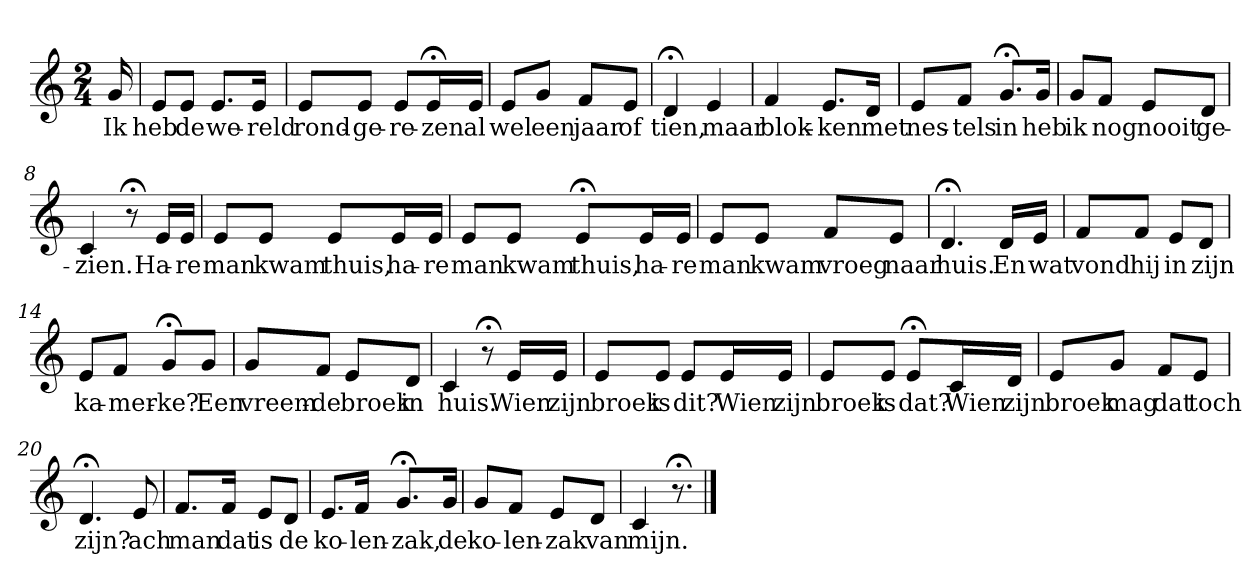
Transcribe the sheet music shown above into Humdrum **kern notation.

**kern	**text
*part1	*part1
*staff1	*staff1
*k[]	*
*C:	*
*M2/4	*
*MM120	*
=	=
16g	Ik
=1	=1
8eL	heb
8eJ	de
8.eL	we-
16eJk	-reld
=2	=2
8eL	rond-
8eJ	-ge-
8eL	-re-
16e;<L	-zen
16eJJ	al
=3	=3
8eL	wel
8gJ	een
8fL	jaar
8eJ	of
=4	=4
4d;<	tien,
4e	maar
=5	=5
4f	blok-
8.eL	-ken
16dJk	met
=6	=6
8eL	nes-
8fJ	-tels
8.g;<L	in
16gJk	heb
=7	=7
8gL	ik
8fJ	nog
8eL	nooit
8dJ	ge-
=8	=8
4c	-zien.
8r;<	.
16eLL	Ha-
16eJJ	-re
=9	=9
8eL	man
8eJ	kwam
8eL	thuis,
16eL	ha-
16eJJ	-re
=10	=10
8eL	man
8eJ	kwam
8e;<L	thuis,
16eL	ha-
16eJJ	-re
=11	=11
8eL	man
8eJ	kwam
8fL	vroeg
8eJ	naar
=12	=12
4.d;<	huis.
16dLL	En
16eJJ	wat
=13	=13
8fL	vond
8fJ	hij
8eL	in
8dJ	zijn
=14	=14
8eL	ka-
8fJ	-mer-
8g;<L	-ke?
8gJ	Een
=15	=15
8gL	vreem-
8fJ	-de
8eL	broek
8dJ	in
=16	=16
4c	huis.
8r;<	.
16eLL	Wien
16eJJ	zijn
=17	=17
8eL	broek
8eJ	is
8eL	dit?
16eL	Wien
16eJJ	zijn
=18	=18
8eL	broek
8eJ	is
8e;<L	dat?
16cL	Wien
16dJJ	zijn
=19	=19
8eL	broek
8gJ	mag
8fL	dat
8eJ	toch
=20	=20
4.d;<	zijn?
8e	ach
=21	=21
8.fL	man
16fJk	dat
8eL	is
8dJ	de
=22	=22
8.eL	ko-
16fJk	-len-
8.g;<L	-zak,
16gJk	de
=23	=23
8gL	ko-
8fJ	-len-
8eL	-zak
8dJ	van
=24	=24
4c	mijn.
8.r;<	.
==	==
*-	*-
